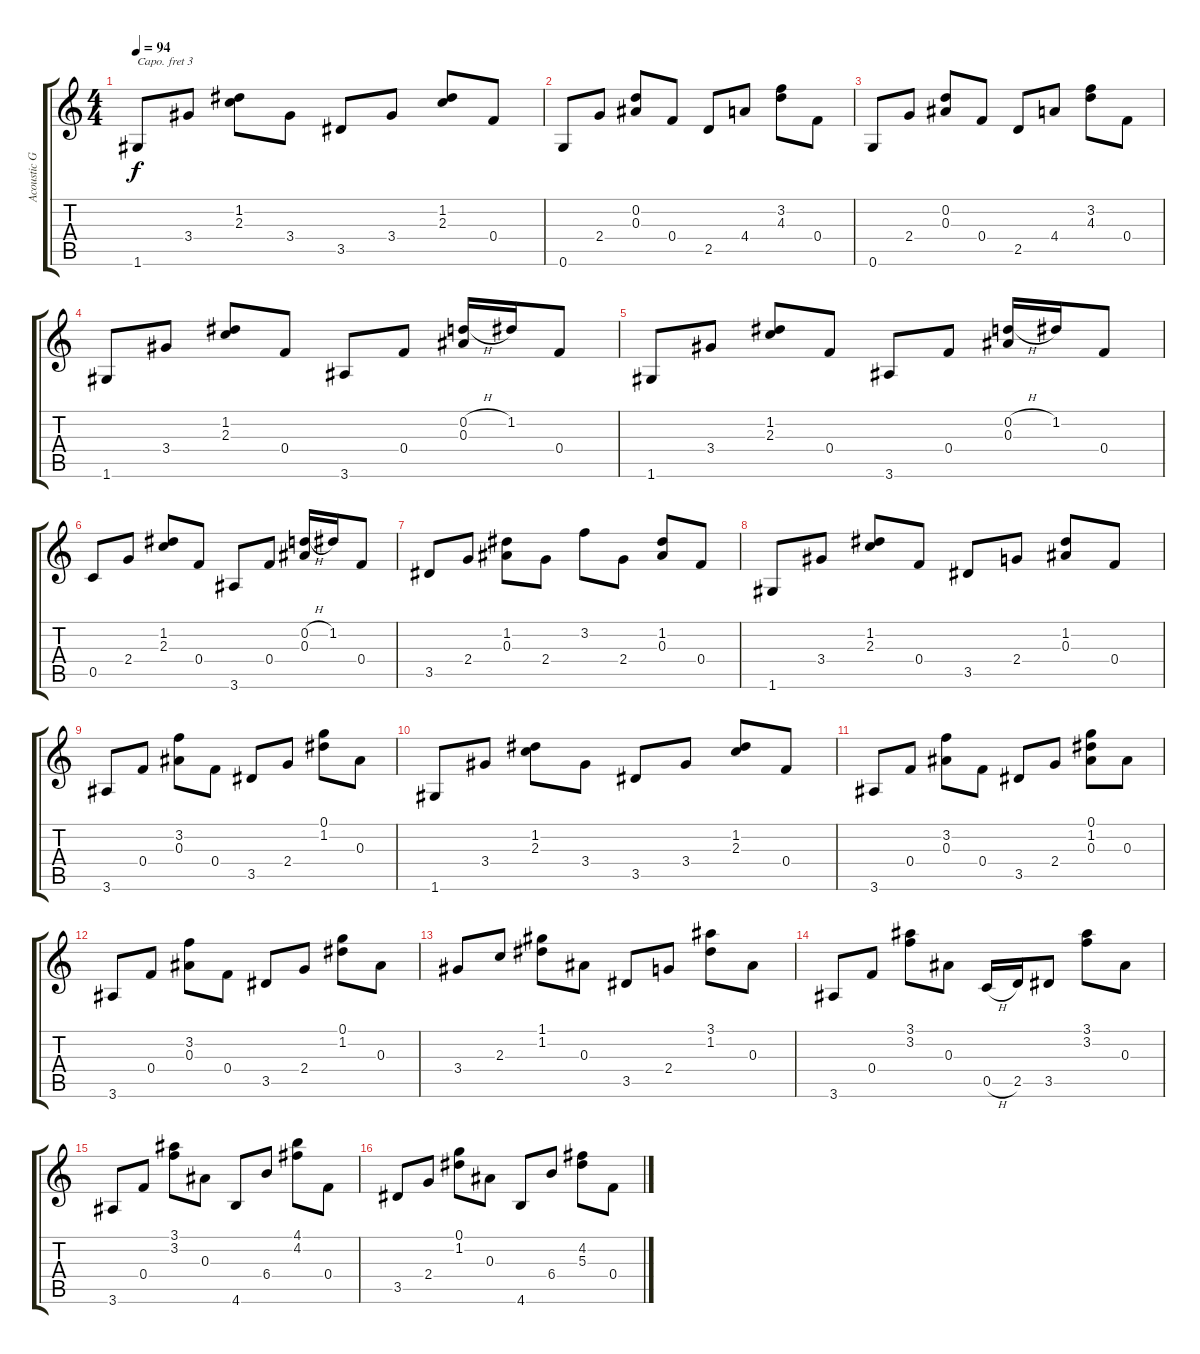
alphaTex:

\track ("Acoustic Guitar" "Acoustic G") {instrument acousticguitarsteel}
\staff {score tabs}
\capo 3
\tuning (E4 B3 G3 D3 A2 E2) {hide}
\ts (4 4)
\tempo 94
\clef g2
\ks c
1.6.8{dy f} 3.4.8 (1.2 2.3).8 3.4.8 3.5.8 3.4.8 (1.2 2.3).8 0.4.8 |
0.6.8 2.4.8 (0.2 0.3).8 0.4.8 2.5.8 4.4.8 (3.2 4.3).8 0.4.8 |
0.6.8 2.4.8 (0.2 0.3).8 0.4.8 2.5.8 4.4.8 (3.2 4.3).8 0.4.8 |
1.6.8 3.4.8 (1.2 2.3).8 0.4.8 3.6.8 0.4.8 (0.2{h} 0.3).16 1.2.16 0.4.8 |
1.6.8 3.4.8 (1.2 2.3).8 0.4.8 3.6.8 0.4.8 (0.2{h} 0.3).16 1.2.16 0.4.8 |
0.5.8 2.4.8 (1.2 2.3).8 0.4.8 3.6.8 0.4.8 (0.2{h} 0.3).16 1.2.16 0.4.8 |
3.5.8 2.4.8 (1.2 0.3).8 2.4.8 3.2.8 2.4.8 (1.2 0.3).8 0.4.8 |
1.6.8 3.4.8 (1.2 2.3).8 0.4.8 3.5.8 2.4.8 (1.2 0.3).8 0.4.8 |
3.6.8 0.4.8 (3.2 0.3).8 0.4.8 3.5.8 2.4.8 (0.1 1.2).8 0.3.8 |
1.6.8 3.4.8 (1.2 2.3).8 3.4.8 3.5.8 3.4.8 (1.2 2.3).8 0.4.8 |
3.6.8 0.4.8 (3.2 0.3).8 0.4.8 3.5.8 2.4.8 (0.1 1.2 0.3).8 0.3.8 |
3.6.8 0.4.8 (3.2 0.3).8 0.4.8 3.5.8 2.4.8 (0.1 1.2).8 0.3.8 |
3.4.8 2.3.8 (1.1 1.2).8 0.3.8 3.5.8 2.4.8 (3.1 1.2).8 0.3.8 |
3.6.8 0.4.8 (3.1 3.2).8 0.3.8 0.5{h}.16 2.5.16 3.5.8 (3.1 3.2).8 0.3.8 |
3.6.8 0.4.8 (3.1 3.2).8 0.3.8 4.6.8 6.4.8 (4.1 4.2).8 0.4.8 |
3.5.8 2.4.8 (0.1 1.2).8 0.3.8 4.6.8 6.4.8 (4.2 5.3).8 0.4.8
